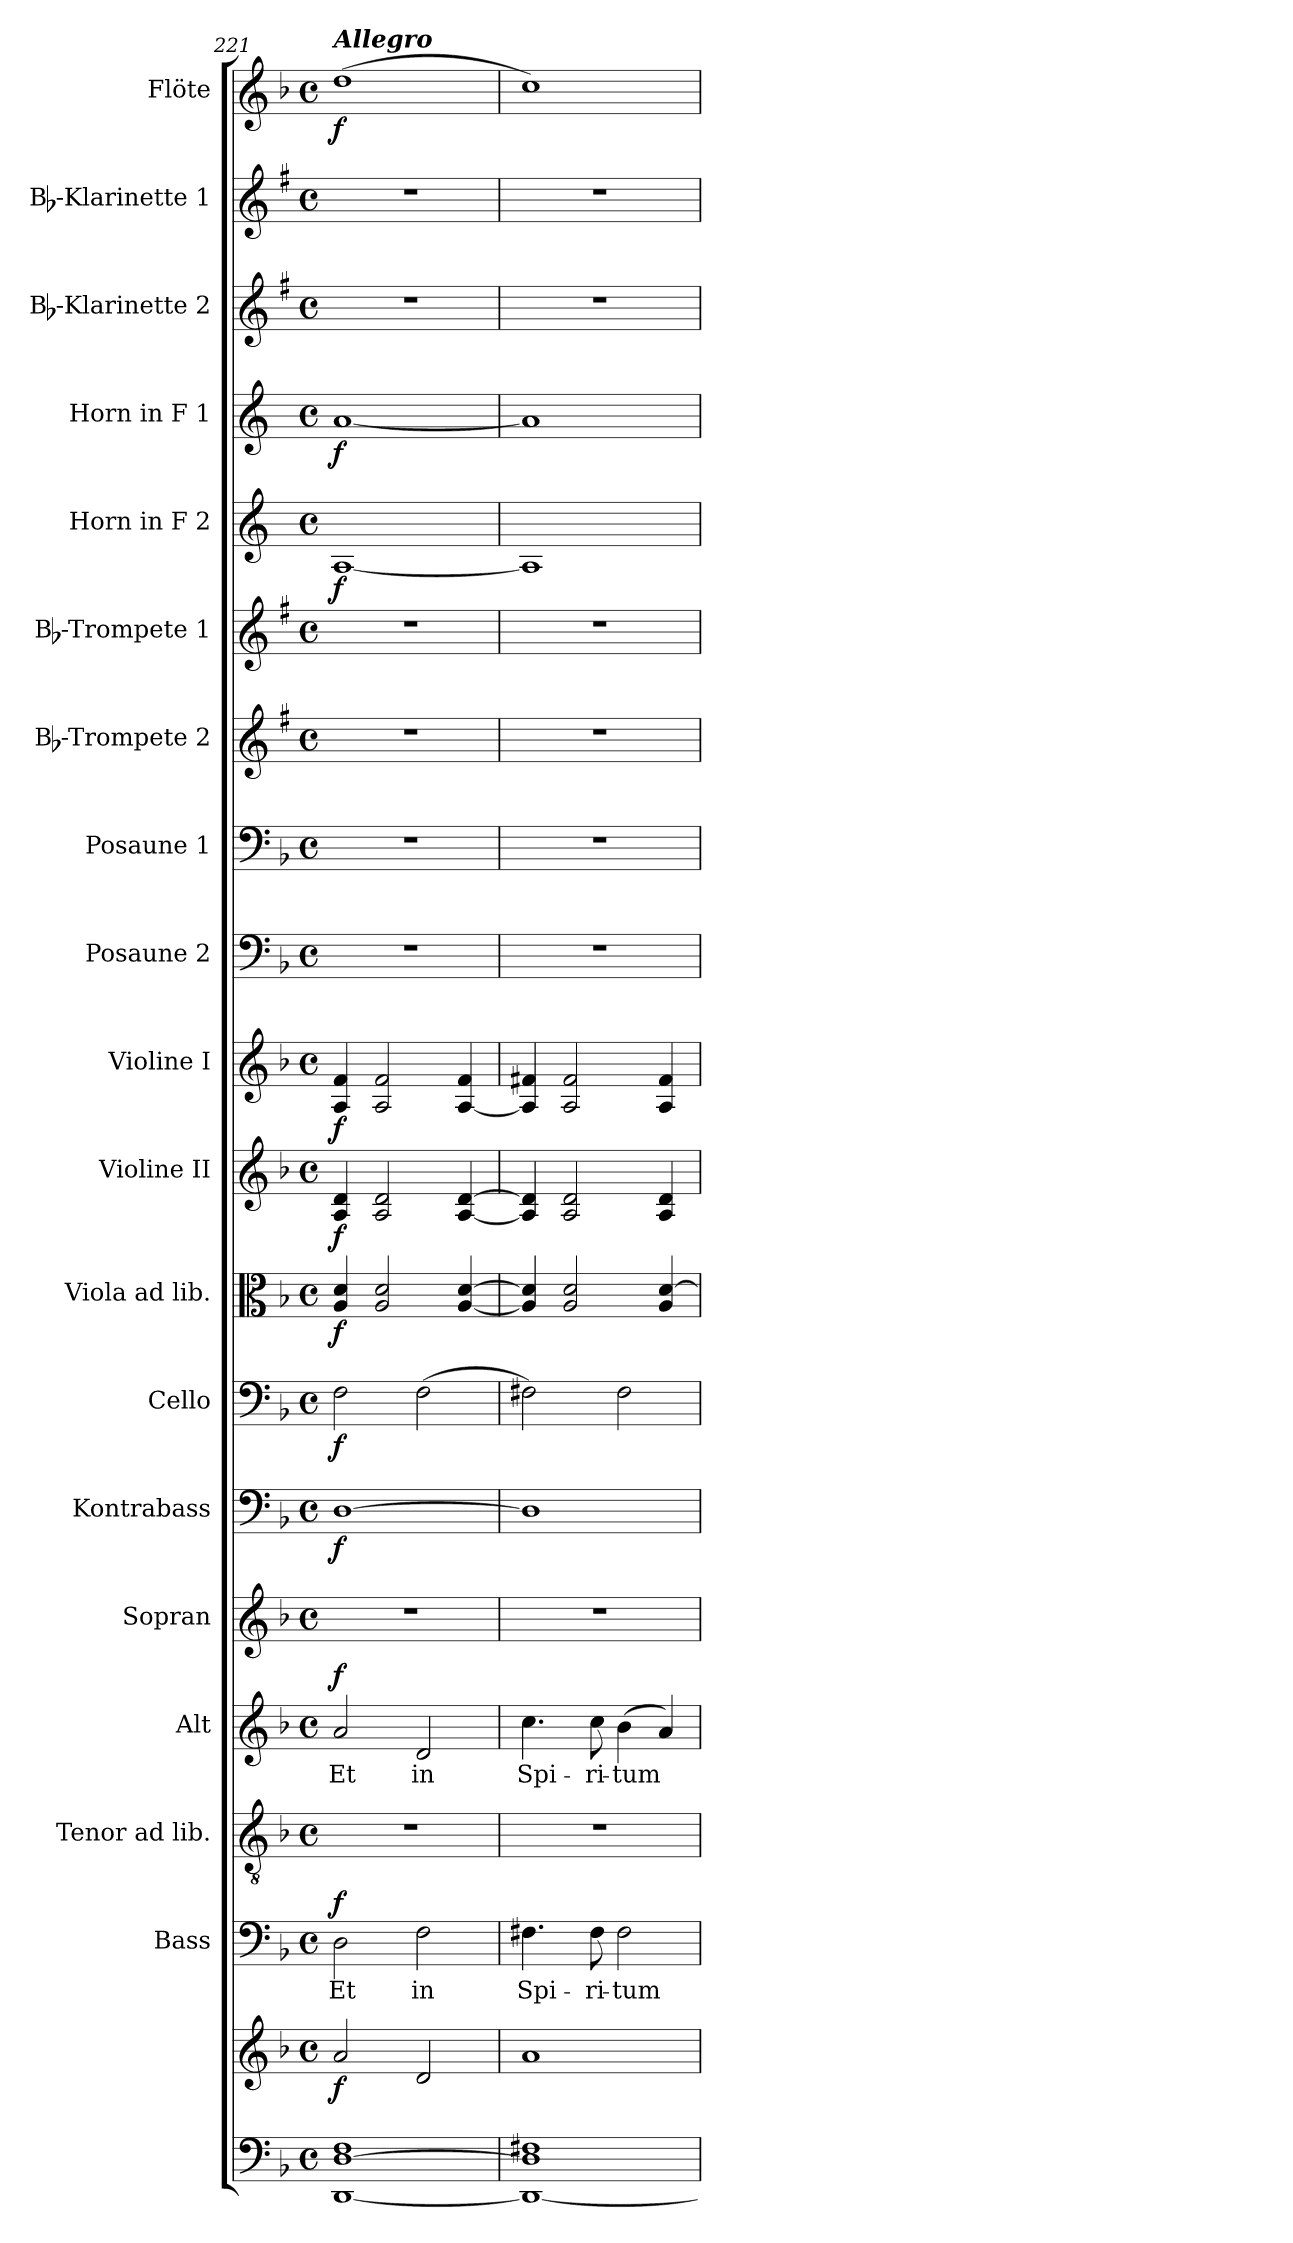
**kern	**kern	**dynam	**kern	**text	**dynam	**kern	**kern	**text	**dynam	**kern	**kern	**dynam	**kern	**dynam	**kern	**dynam	**kern	**dynam	**kern	**dynam	**kern	**kern	**kern	**kern	**kern	**dynam	**kern	**dynam	**kern	**kern	**kern	**dynam
*part19	*part19	*part19	*part18	*part18	*part18	*part17	*part16	*part16	*part16	*part15	*part14	*part14	*part13	*part13	*part12	*part12	*part11	*part11	*part10	*part10	*part9	*part8	*part7	*part6	*part5	*part5	*part4	*part4	*part3	*part2	*part1	*part1
*staff20	*staff19	*staff19/20	*staff18	*staff18	*staff18	*staff17	*staff16	*staff16	*staff16	*staff15	*staff14	*staff14	*staff13	*staff13	*staff12	*staff12	*staff11	*staff11	*staff10	*staff10	*staff9	*staff8	*staff7	*staff6	*staff5	*staff5	*staff4	*staff4	*staff3	*staff2	*staff1	*staff1
*	*	*	*I"Bass	*	*	*I"Tenor ad lib.	*I"Alt	*	*	*I"Sopran	*I"Kontrabass	*	*I"Cello	*	*I"Viola ad lib.	*	*I"Violine II	*	*I"Violine I	*	*I"Posaune 2	*I"Posaune 1	*I"Bb-Trompete 2	*I"Bb-Trompete 1	*I"Horn in F 2	*	*I"Horn in F 1	*	*I"Bb-Klarinette 2	*I"Bb-Klarinette 1	*I"Flöte	*
*	*	*	*I'B.	*	*	*I'T.	*I'A.	*	*	*I'S.	*I'Kb.	*	*	*	*I'Vla.	*	*I'Vl. II	*	*I'Vl. I	*	*I'Pos. 2	*I'Pos. 1	*I'Bb Trp. 2	*I'Bb Trp. 1	*	*	*	*	*I'Bb Kl. 2	*I'Bb Kl. 1	*I'Fl.	*
*clefF4	*clefG2	*	*clefF4	*	*	*clefGv2	*clefG2	*	*	*clefG2	*clefF4	*	*clefF4	*	*clefC3	*	*clefG2	*	*clefG2	*	*clefF4	*clefF4	*clefG2	*clefG2	*clefG2	*	*clefG2	*	*clefG2	*clefG2	*clefG2	*
*	*	*	*	*	*	*	*	*	*	*	*ITrd7c12	*	*	*	*	*	*	*	*	*	*	*	*ITrd1c2	*ITrd1c2	*ITrd4c7	*	*ITrd4c7	*	*ITrd1c2	*ITrd1c2	*	*
*k[b-]	*k[b-]	*	*k[b-]	*	*	*k[b-]	*k[b-]	*	*	*k[b-]	*k[b-]	*	*k[b-]	*	*k[b-]	*	*k[b-]	*	*k[b-]	*	*k[b-]	*k[b-]	*k[b-]	*k[b-]	*k[b-]	*	*k[b-]	*	*k[b-]	*k[b-]	*k[b-]	*
*F:	*F:	*	*F:	*	*	*F:	*F:	*	*	*F:	*F:	*	*F:	*	*F:	*	*F:	*	*F:	*	*F:	*F:	*F:	*F:	*F:	*	*F:	*	*F:	*F:	*F:	*
*M4/4	*M4/4	*	*M4/4	*	*	*M4/4	*M4/4	*	*	*M4/4	*M4/4	*	*M4/4	*	*M4/4	*	*M4/4	*	*M4/4	*	*M4/4	*M4/4	*M4/4	*M4/4	*M4/4	*	*M4/4	*	*M4/4	*M4/4	*M4/4	*
*met(c)	*met(c)	*	*met(c)	*	*	*met(c)	*met(c)	*	*	*met(c)	*met(c)	*	*met(c)	*	*met(c)	*	*met(c)	*	*met(c)	*	*met(c)	*met(c)	*met(c)	*met(c)	*met(c)	*	*met(c)	*	*met(c)	*met(c)	*met(c)	*
=221	=221	=221	=221	=221	=221	=221	=221	=221	=221	=221	=221	=221	=221	=221	=221	=221	=221	=221	=221	=221	=221	=221	=221	=221	=221	=221	=221	=221	=221	=221	=221	=221
*^	*	*	*	*	*	*	*	*	*	*	*	*	*	*	*	*	*	*	*	*	*	*	*	*	*	*	*	*	*	*	*	*
!	!	!	!	!	!	!	!	!	!	!	!	!	!	!	!	!	!	!	!	!	!	!	!	!	!	!	!	!	!	!	!	!LO:TX:a:Bi:t=Allegro	!
!	!	!	!LO:DY:b	!	!LO:LY:b	!LO:DY:a	!	!	!LO:LY:b	!LO:DY:a	!	!	!LO:DY:b	!	!LO:DY:b	!	!LO:DY:b	!	!LO:DY:b	!	!LO:DY:b	!	!	!	!	!	!LO:DY:b	!	!LO:DY:b	!	!	!	!LO:DY:b
[>1D 1F	[<1DD	2a/	f	2D\	Et	f	1r	2a/	Et	f	1r	[1DD	f	2F\	f	4A/ 4d/	f	4A/ 4d/	f	4A/ 4f/	f	1r	1r	1r	1r	[1D	f	[1d	f	1r	1r	(>1dd	f
.	.	.	.	.	.	.	.	.	.	.	.	.	.	.	.	2A/ 2d/	.	2A/ 2d/	.	2A/ 2f/	.	.	.	.	.	.	.	.	.	.	.	.	.
!	!	!	!	!	!LO:LY:b	!	!	!	!LO:LY:b	!	!	!	!	!	!	!	!	!	!	!	!	!	!	!	!	!	!	!	!	!	!	!	!
.	.	2d/	.	2F\	in	.	.	2d/	in	.	.	.	.	(>2F\	.	.	.	.	.	.	.	.	.	.	.	.	.	.	.	.	.	.	.
.	.	.	.	.	.	.	.	.	.	.	.	.	.	.	.	[4A/ [4d/	.	[4A/ [4d/	.	[4A/ 4f/	.	.	.	.	.	.	.	.	.	.	.	.	.
=222	=222	=222	=222	=222	=222	=222	=222	=222	=222	=222	=222	=222	=222	=222	=222	=222	=222	=222	=222	=222	=222	=222	=222	=222	=222	=222	=222	=222	=222	=222	=222	=222	=222
!	!	!	!	!	!LO:LY:b	!	!	!	!LO:LY:b	!	!	!	!	!	!	!	!	!	!	!	!	!	!	!	!	!	!	!	!	!	!	!	!
1D] 1F#X	1DD_	1a	.	4.F#X\	Spi-	.	1r	4.cc\	Spi-	.	1r	1DD]	.	2F#X\)	.	4A/] 4d/]	.	4A/] 4d/]	.	4A/] 4f#X/	.	1r	1r	1r	1r	1D]	.	1d]	.	1r	1r	1cc)	.
.	.	.	.	.	.	.	.	.	.	.	.	.	.	.	.	2A/ 2d/	.	2A/ 2d/	.	2A/ 2f#/	.	.	.	.	.	.	.	.	.	.	.	.	.
!	!	!	!	!	!LO:LY:b	!	!	!	!LO:LY:b	!	!	!	!	!	!	!	!	!	!	!	!	!	!	!	!	!	!	!	!	!	!	!	!
.	.	.	.	8F#\	-ri-	.	.	8cc\	-ri-	.	.	.	.	.	.	.	.	.	.	.	.	.	.	.	.	.	.	.	.	.	.	.	.
!	!	!	!	!	!LO:LY:b	!	!	!	!LO:LY:b	!	!	!	!	!	!	!	!	!	!	!	!	!	!	!	!	!	!	!	!	!	!	!	!
.	.	.	.	2F#\	-tum	.	.	(>4b-\	-tum	.	.	.	.	2F#\	.	.	.	.	.	.	.	.	.	.	.	.	.	.	.	.	.	.	.
.	.	.	.	.	.	.	.	4a/)	.	.	.	.	.	.	.	4A/ [>4d/	.	4A/ 4d/	.	4A/ 4f#/	.	.	.	.	.	.	.	.	.	.	.	.	.
*v	*v	*	*	*	*	*	*	*	*	*	*	*	*	*	*	*	*	*	*	*	*	*	*	*	*	*	*	*	*	*	*	*	*
=	=	=	=	=	=	=	=	=	=	=	=	=	=	=	=	=	=	=	=	=	=	=	=	=	=	=	=	=	=	=	=	=
*-	*-	*-	*-	*-	*-	*-	*-	*-	*-	*-	*-	*-	*-	*-	*-	*-	*-	*-	*-	*-	*-	*-	*-	*-	*-	*-	*-	*-	*-	*-	*-	*-
